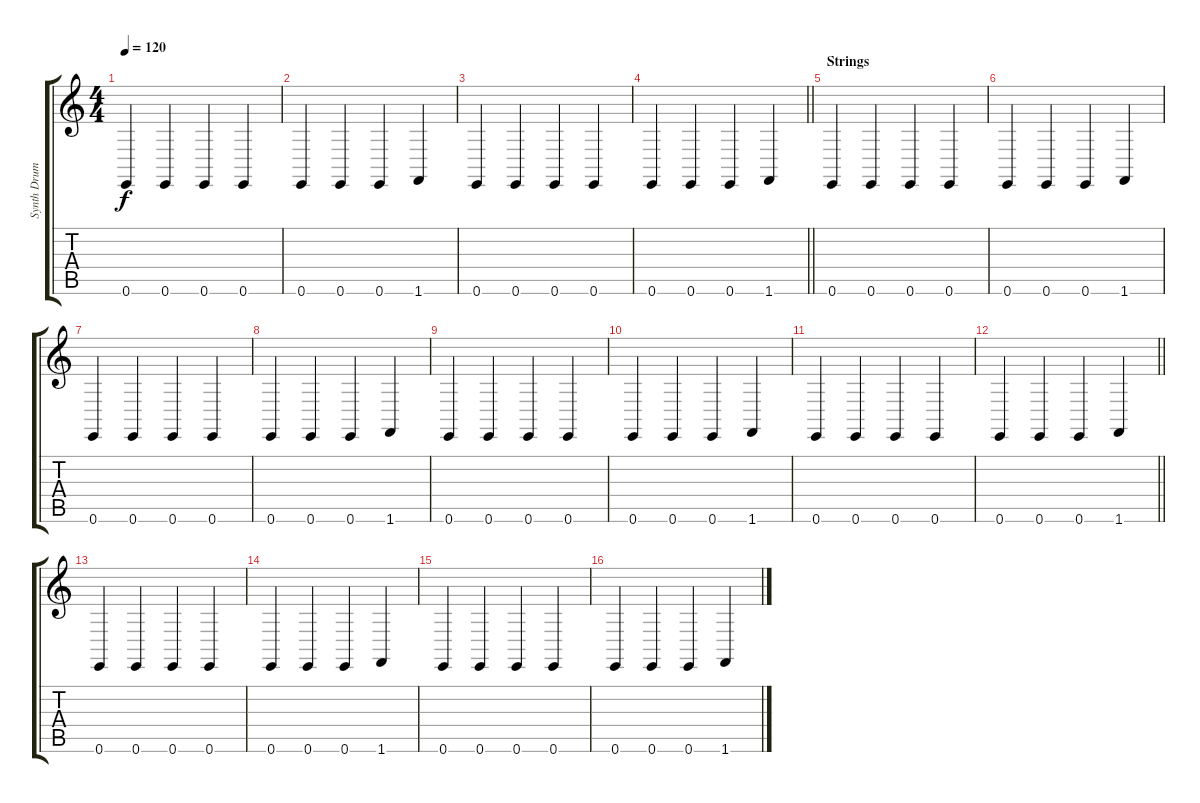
\track ("Synth Drum" "Synth Drum") {instrument synthdrum}
\staff {score tabs}
\tuning (E4 B3 G3 D3 A2 E2) {hide}
\ts (4 4)
\tempo 120
\clef g2
\ks c
0.6.4{dy f} 0.6.4 0.6.4 0.6.4 |
0.6.4 0.6.4 0.6.4 1.6.4 |
0.6.4 0.6.4 0.6.4 0.6.4 |
\barLineRight lightlight
0.6.4 0.6.4 0.6.4 1.6.4 |
\section ("" "Strings")
0.6.4 0.6.4 0.6.4 0.6.4 |
0.6.4 0.6.4 0.6.4 1.6.4 |
0.6.4 0.6.4 0.6.4 0.6.4 |
0.6.4 0.6.4 0.6.4 1.6.4 |
0.6.4 0.6.4 0.6.4 0.6.4 |
0.6.4 0.6.4 0.6.4 1.6.4 |
0.6.4 0.6.4 0.6.4 0.6.4 |
\barLineRight lightlight
0.6.4 0.6.4 0.6.4 1.6.4 |
\section ("" "")
0.6.4 0.6.4 0.6.4 0.6.4 |
0.6.4 0.6.4 0.6.4 1.6.4 |
0.6.4 0.6.4 0.6.4 0.6.4 |
0.6.4 0.6.4 0.6.4 1.6.4
